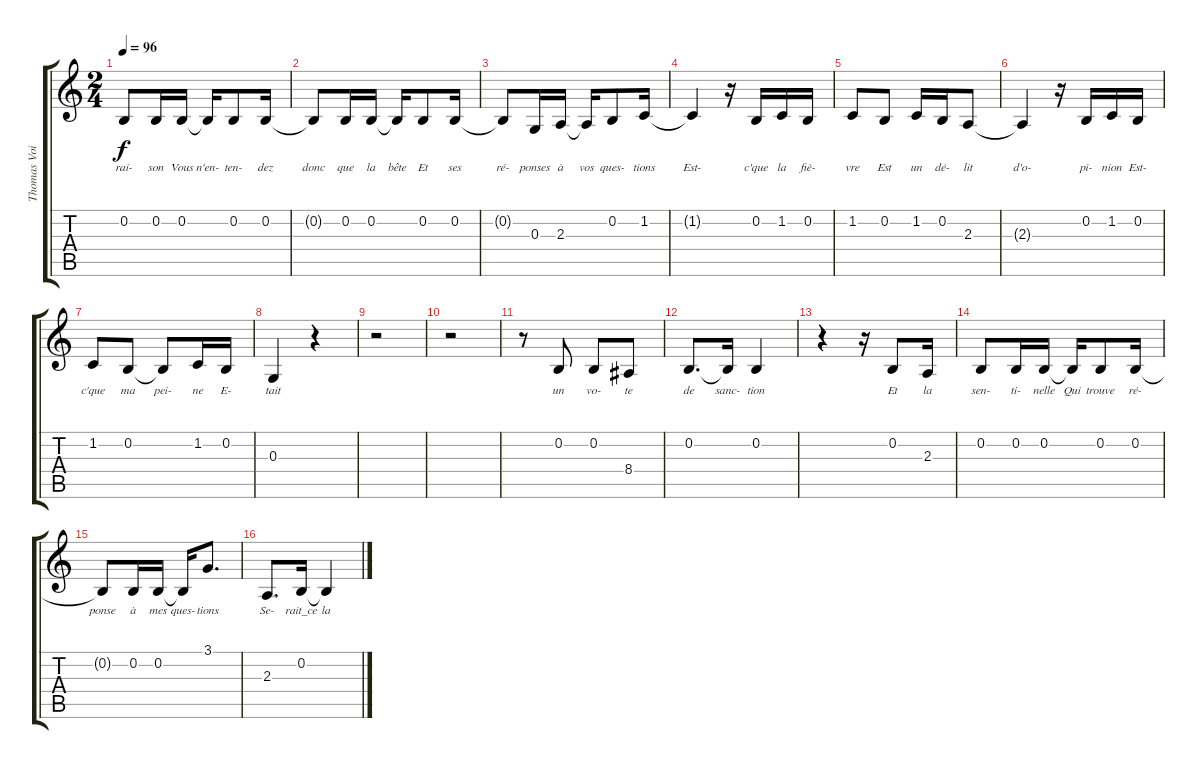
\track ("Thomas Voix" "Thomas Voi") {instrument cello}
\staff {score tabs}
\tuning (E4 B3 G3 D3 A2 E2) {hide}
\ts (2 4)
\tempo 96
\clef g2
\ks c
0.2.8{lyrics (0 "rai-") lyrics (1 "") lyrics (2 "") lyrics (3 "") lyrics (4 "") dy f} 0.2.16{lyrics (0 "son") lyrics (1 "") lyrics (2 "") lyrics (3 "") lyrics (4 "")} 0.2.16{lyrics (0 "Vous") lyrics (1 "") lyrics (2 "") lyrics (3 "") lyrics (4 "")} 0.2{t}.16{lyrics (0 "n'en-") lyrics (1 "") lyrics (2 "") lyrics (3 "") lyrics (4 "")} 0.2.8{lyrics (0 "ten-") lyrics (1 "") lyrics (2 "") lyrics (3 "") lyrics (4 "")} 0.2.16{lyrics (0 "dez") lyrics (1 "") lyrics (2 "") lyrics (3 "") lyrics (4 "")} |
0.2{t}.8{lyrics (0 "donc") lyrics (1 "") lyrics (2 "") lyrics (3 "") lyrics (4 "")} 0.2.16{lyrics (0 "que") lyrics (1 "") lyrics (2 "") lyrics (3 "") lyrics (4 "")} 0.2.16{lyrics (0 "la") lyrics (1 "") lyrics (2 "") lyrics (3 "") lyrics (4 "")} 0.2{t}.16{lyrics (0 "bête") lyrics (1 "") lyrics (2 "") lyrics (3 "") lyrics (4 "")} 0.2.8{lyrics (0 "Et") lyrics (1 "") lyrics (2 "") lyrics (3 "") lyrics (4 "")} 0.2.16{lyrics (0 "ses") lyrics (1 "") lyrics (2 "") lyrics (3 "") lyrics (4 "")} |
0.2{t}.8{lyrics (0 "ré-") lyrics (1 "") lyrics (2 "") lyrics (3 "") lyrics (4 "")} 0.3.16{lyrics (0 "ponses") lyrics (1 "") lyrics (2 "") lyrics (3 "") lyrics (4 "")} 2.3.16{lyrics (0 "à") lyrics (1 "") lyrics (2 "") lyrics (3 "") lyrics (4 "")} 2.3{t}.16{lyrics (0 "vos") lyrics (1 "") lyrics (2 "") lyrics (3 "") lyrics (4 "")} 0.2.8{lyrics (0 "ques-") lyrics (1 "") lyrics (2 "") lyrics (3 "") lyrics (4 "")} 1.2.16{lyrics (0 "tions") lyrics (1 "") lyrics (2 "") lyrics (3 "") lyrics (4 "")} |
1.2{t}.4{lyrics (0 "Est-") lyrics (1 "") lyrics (2 "") lyrics (3 "") lyrics (4 "")} r.16 0.2.16{lyrics (0 "c'que") lyrics (1 "") lyrics (2 "") lyrics (3 "") lyrics (4 "")} 1.2.16{lyrics (0 "la") lyrics (1 "") lyrics (2 "") lyrics (3 "") lyrics (4 "")} 0.2.16{lyrics (0 "fiè-") lyrics (1 "") lyrics (2 "") lyrics (3 "") lyrics (4 "")} |
1.2.8{lyrics (0 "vre") lyrics (1 "") lyrics (2 "") lyrics (3 "") lyrics (4 "")} 0.2.8{lyrics (0 "Est") lyrics (1 "") lyrics (2 "") lyrics (3 "") lyrics (4 "")} 1.2.16{lyrics (0 "un") lyrics (1 "") lyrics (2 "") lyrics (3 "") lyrics (4 "")} 0.2.16{lyrics (0 "dé-") lyrics (1 "") lyrics (2 "") lyrics (3 "") lyrics (4 "")} 2.3.8{lyrics (0 "lit") lyrics (1 "") lyrics (2 "") lyrics (3 "") lyrics (4 "")} |
2.3{t}.4{lyrics (0 "d'o-") lyrics (1 "") lyrics (2 "") lyrics (3 "") lyrics (4 "")} r.16 0.2.16{lyrics (0 "pi-") lyrics (1 "") lyrics (2 "") lyrics (3 "") lyrics (4 "")} 1.2.16{lyrics (0 "nion") lyrics (1 "") lyrics (2 "") lyrics (3 "") lyrics (4 "")} 0.2.16{lyrics (0 "Est-") lyrics (1 "") lyrics (2 "") lyrics (3 "") lyrics (4 "")} |
1.2.8{lyrics (0 "c'que") lyrics (1 "") lyrics (2 "") lyrics (3 "") lyrics (4 "")} 0.2.8{lyrics (0 "ma") lyrics (1 "") lyrics (2 "") lyrics (3 "") lyrics (4 "")} 0.2{t}.8{lyrics (0 "pei-") lyrics (1 "") lyrics (2 "") lyrics (3 "") lyrics (4 "")} 1.2.16{lyrics (0 "ne") lyrics (1 "") lyrics (2 "") lyrics (3 "") lyrics (4 "")} 0.2.16{lyrics (0 "E-") lyrics (1 "") lyrics (2 "") lyrics (3 "") lyrics (4 "")} |
0.3.4{lyrics (0 "tait") lyrics (1 "") lyrics (2 "") lyrics (3 "") lyrics (4 "")} r.4 |
r.2 |
r.2 |
r.8 0.2.8{lyrics (0 "un") lyrics (1 "") lyrics (2 "") lyrics (3 "") lyrics (4 "")} 0.2.8{lyrics (0 "vo-") lyrics (1 "") lyrics (2 "") lyrics (3 "") lyrics (4 "")} 8.4.8{lyrics (0 "te") lyrics (1 "") lyrics (2 "") lyrics (3 "") lyrics (4 "")} |
0.2.8{d lyrics (0 "de") lyrics (1 "") lyrics (2 "") lyrics (3 "") lyrics (4 "")} 0.2{t}.16{lyrics (0 "sanc-") lyrics (1 "") lyrics (2 "") lyrics (3 "") lyrics (4 "")} 0.2.4{lyrics (0 "tion") lyrics (1 "") lyrics (2 "") lyrics (3 "") lyrics (4 "")} |
r.4 r.16 0.2.8{lyrics (0 "Et") lyrics (1 "") lyrics (2 "") lyrics (3 "") lyrics (4 "")} 2.3.16{lyrics (0 "la") lyrics (1 "") lyrics (2 "") lyrics (3 "") lyrics (4 "")} |
0.2.8{lyrics (0 "sen-") lyrics (1 "") lyrics (2 "") lyrics (3 "") lyrics (4 "")} 0.2.16{lyrics (0 "ti-") lyrics (1 "") lyrics (2 "") lyrics (3 "") lyrics (4 "")} 0.2.16{lyrics (0 "nelle") lyrics (1 "") lyrics (2 "") lyrics (3 "") lyrics (4 "")} 0.2{t}.16{lyrics (0 "Qui") lyrics (1 "") lyrics (2 "") lyrics (3 "") lyrics (4 "")} 0.2.8{lyrics (0 "trouve") lyrics (1 "") lyrics (2 "") lyrics (3 "") lyrics (4 "")} 0.2.16{lyrics (0 "ré-") lyrics (1 "") lyrics (2 "") lyrics (3 "") lyrics (4 "")} |
0.2{t}.8{lyrics (0 "ponse") lyrics (1 "") lyrics (2 "") lyrics (3 "") lyrics (4 "")} 0.2.16{lyrics (0 "à") lyrics (1 "") lyrics (2 "") lyrics (3 "") lyrics (4 "")} 0.2.16{lyrics (0 "mes") lyrics (1 "") lyrics (2 "") lyrics (3 "") lyrics (4 "")} 0.2{t}.16{lyrics (0 "ques-") lyrics (1 "") lyrics (2 "") lyrics (3 "") lyrics (4 "")} 3.1.8{d lyrics (0 "tions") lyrics (1 "") lyrics (2 "") lyrics (3 "") lyrics (4 "")} |
2.3.8{d lyrics (0 "Se-") lyrics (1 "") lyrics (2 "") lyrics (3 "") lyrics (4 "")} 0.2.16{lyrics (0 "rait_ce") lyrics (1 "") lyrics (2 "") lyrics (3 "") lyrics (4 "")} 0.2{t}.4{lyrics (0 "la") lyrics (1 "") lyrics (2 "") lyrics (3 "") lyrics (4 "")}
